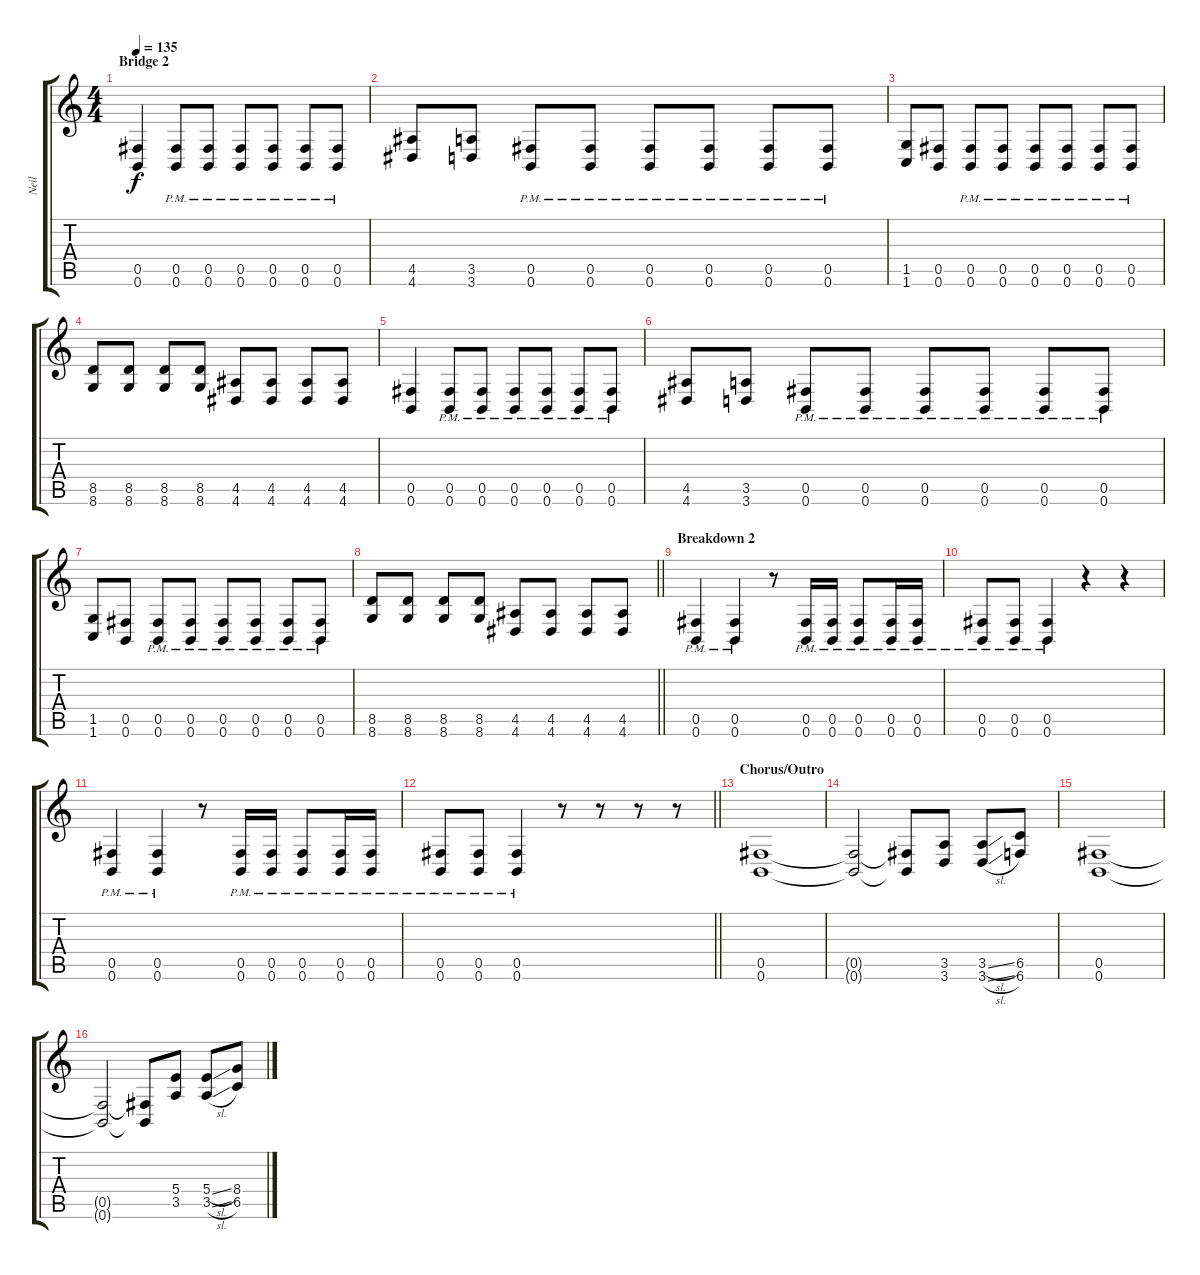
\track ("Neil" "Neil") {instrument distortionguitar}
\staff {score tabs}
\tuning (Db4 Ab3 E3 B2 Gb2 B1) {hide}
\ts (4 4)
\section ("" "Bridge 2")
\tempo 135
\clef g2
\ks c
(0.5 0.6).4{dy f} (0.5{pm} 0.6{pm}).8 (0.5{pm} 0.6{pm}).8 (0.5{pm} 0.6{pm}).8 (0.5{pm} 0.6{pm}).8 (0.5{pm} 0.6{pm}).8 (0.5{pm} 0.6{pm}).8 |
(4.5 4.6).8 (3.5 3.6).8 (0.5{pm} 0.6{pm}).8 (0.5{pm} 0.6{pm}).8 (0.5{pm} 0.6{pm}).8 (0.5{pm} 0.6{pm}).8 (0.5{pm} 0.6{pm}).8 (0.5{pm} 0.6{pm}).8 |
(1.5 1.6).8 (0.5 0.6).8 (0.5{pm} 0.6{pm}).8 (0.5{pm} 0.6{pm}).8 (0.5{pm} 0.6{pm}).8 (0.5{pm} 0.6{pm}).8 (0.5{pm} 0.6{pm}).8 (0.5{pm} 0.6{pm}).8 |
(8.5 8.6).8 (8.5 8.6).8 (8.5 8.6).8 (8.5 8.6).8 (4.5 4.6).8 (4.5 4.6).8 (4.5 4.6).8 (4.5 4.6).8 |
(0.5 0.6).4 (0.5{pm} 0.6{pm}).8 (0.5{pm} 0.6{pm}).8 (0.5{pm} 0.6{pm}).8 (0.5{pm} 0.6{pm}).8 (0.5{pm} 0.6{pm}).8 (0.5{pm} 0.6{pm}).8 |
(4.5 4.6).8 (3.5 3.6).8 (0.5{pm} 0.6{pm}).8 (0.5{pm} 0.6{pm}).8 (0.5{pm} 0.6{pm}).8 (0.5{pm} 0.6{pm}).8 (0.5{pm} 0.6{pm}).8 (0.5{pm} 0.6{pm}).8 |
(1.5 1.6).8 (0.5 0.6).8 (0.5{pm} 0.6{pm}).8 (0.5{pm} 0.6{pm}).8 (0.5{pm} 0.6{pm}).8 (0.5{pm} 0.6{pm}).8 (0.5{pm} 0.6{pm}).8 (0.5{pm} 0.6{pm}).8 |
\barLineRight lightlight
(8.5 8.6).8 (8.5 8.6).8 (8.5 8.6).8 (8.5 8.6).8 (4.5 4.6).8 (4.5 4.6).8 (4.5 4.6).8 (4.5 4.6).8 |
\section ("" "Breakdown 2")
(0.5{pm} 0.6{pm}).4 (0.5{pm} 0.6{pm}).4 r.8 (0.5{pm} 0.6{pm}).16 (0.5{pm} 0.6{pm}).16 (0.5{pm} 0.6{pm}).8 (0.5{pm} 0.6{pm}).16 (0.5{pm} 0.6{pm}).16 |
(0.5{pm} 0.6{pm}).8 (0.5{pm} 0.6{pm}).8 (0.5{pm} 0.6{pm}).4 r.4 r.4 |
(0.5{pm} 0.6{pm}).4 (0.5{pm} 0.6{pm}).4 r.8 (0.5{pm} 0.6{pm}).16 (0.5{pm} 0.6{pm}).16 (0.5{pm} 0.6{pm}).8 (0.5{pm} 0.6{pm}).16 (0.5{pm} 0.6{pm}).16 |
\barLineRight lightlight
(0.5{pm} 0.6{pm}).8 (0.5{pm} 0.6{pm}).8 (0.5{pm} 0.6{pm}).4 r.8 r.8 r.8 r.8 |
\section ("" "Chorus/Outro")
(0.5 0.6).1 |
(0.5{t} 0.6{t}).2 (0.5{t} 0.6{t}).8 (3.5 3.6).8 (3.5{sl} 3.6{sl}).8 (6.5 6.6).8 |
(0.5 0.6).1 |
(0.5{t} 0.6{t}).2 (0.5{t} 0.6{t}).8 (5.4 3.5).8 (5.4{sl} 3.5{sl}).8 (8.4 6.5).8
